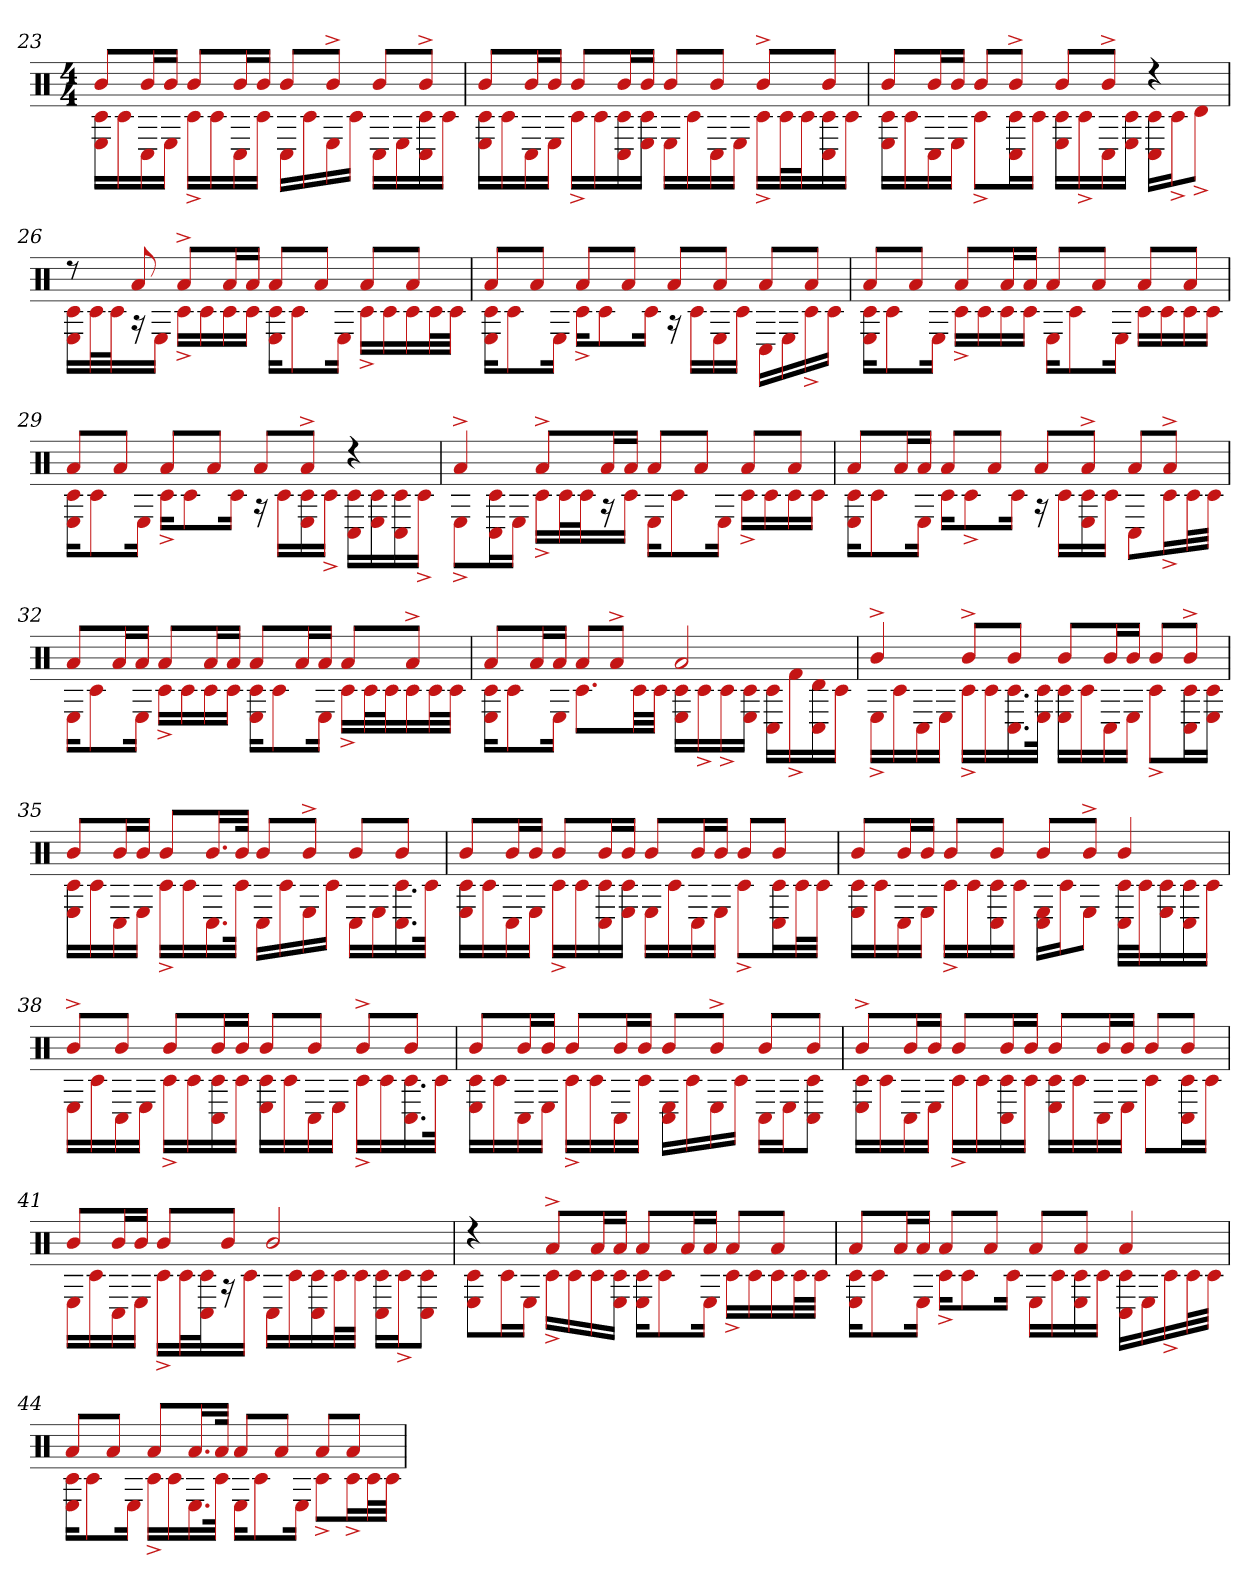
**kern
*part1
*staff1
*clefX
*k[]
*M4/4
=23
*^
8bL	16E 16c#LL
.	16c#
16bL	16C#
16bJJ	16EJJ
8bL	16c#^LL
.	16c#
16bL	16C#
16bJJ	16c#JJ
8bL	16C#LL
.	16c#
8b^J	16E
.	16c#JJ
8bL	16C#LL
.	16E
8b^J	16C# 16c#
.	16c#JJ
=24	=24
8bL	16c# 16ELL
.	16c#
16bL	16C#
16bJJ	16EJJ
8bL	16c#^LL
.	16c#
16bL	16C# 16c#
16bJJ	16E 16c#JJ
8bL	16ELL
.	16c#
8bJ	16C#
.	16EJJ
8b^L	16c#^LL
.	32c#L
.	32c#J
8bJ	16c# 16C#
.	16c#JJ
=25	=25
8bL	16c# 16ELL
.	16c#
16bL	16C#
16bJJ	16EJJ
8bL	8c#^L
8b^J	16C# 16c#L
.	16c#JJ
8bL	16E 16c#LL
.	16c#^
8b^J	16C#
.	16c# 16EJJ
4r	16C# 16c#LL
.	16c#^J
.	8d^J
=26	=26
8r	16c# 16ELL
.	32c#L
.	32c#J
8a	16r
.	16EJJ
8a^L	16c#^LL
.	16c#
16aL	16c#
16aJJ	16c#JJ
8aL	16c# 16EKL
.	8c#
8aJ	.
.	16EJk
8aL	16c#^LL
.	16c#
8aJ	16c#
.	32c#L
.	32c#JJJ
=27	=27
8aL	16c# 16EKL
.	8c#
8aJ	.
.	16EJk
8aL	16c#^KL
.	8c#
8aJ	.
.	16c#Jk
8aL	16r
.	16c#LL
8aJ	16E
.	16c#JJ
8aL	16C#LL
.	16E
8aJ	16c#^
.	16c#JJ
=28	=28
8aL	16c# 16EKL
.	8c#
8aJ	.
.	16EJk
8aL	16c#^LL
.	16c#
16aL	16c#
16aJJ	16c#JJ
8aL	16EKL
.	8c#
8aJ	.
.	16EJk
8aL	16c#LL
.	16c#
8aJ	16c#
.	16c#JJ
=29	=29
8aL	16c# 16EKL
.	8c#
8aJ	.
.	16EJk
8aL	16c#^KL
.	8c#
8aJ	.
.	16c#Jk
8aL	16r
.	16c#LL
8a^J	16c# 16E
.	16c#^JJ
4r	16C# 16c#LL
.	16E 16c#
.	16C# 16c#
.	16c#^JJ
=30	=30
4a^	8E^L
.	16c# 16C#L
.	16EJJ
8a^L	16c#^LL
.	32c#L
.	32c#J
16aL	16r
16aJJ	16c#JJ
8aL	16EKL
.	8c#
8aJ	.
.	16EJk
8aL	16c#^LL
.	16c#
8aJ	16c#
.	16c#JJ
=31	=31
8aL	16c# 16EKL
.	8c#
16aL	.
16aJJ	16EJk
8aL	16c#KL
.	8c#^
8aJ	.
.	16c#Jk
8aL	16r
.	16c#LL
8a^J	16c# 16E
.	16c#JJ
8aL	8C#L
8a^J	16c#^L
.	32c#L
.	32c#JJJ
=32	=32
8aL	16EKL
.	8c#
16aL	.
16aJJ	16EJk
8aL	16c#^LL
.	16c#
16aL	16c#
16aJJ	16c#JJ
8aL	16c# 16EKL
.	8c#
16aL	.
16aJJ	16EJk
8aL	16c#^LL
.	32c#L
.	32c#J
8a^J	16c#
.	32c#L
.	32c#JJJ
=33	=33
8aL	16c# 16EKL
.	8c#
16aL	.
16aJJ	16EJk
8aL	8.c#L
8a^J	.
.	32c#LL
.	32c#JJJ
2a	16E 16c#LL
.	16c#^
.	16c#^
.	16c# 16EJJ
.	16C# 16c#LL
.	16f#^
.	16C# 16d
.	16c#JJ
=34	=34
4b^	16E^LL
.	16c#
.	16C#
.	16EJJ
8b^L	16c#^LL
.	16c#
8bJ	16.C# 16.c#
.	32E 32c#JJk
8bL	16E 16c#LL
.	16c#
16bL	16C#
16bJJ	16EJJ
8bL	8c#^L
8b^J	16c# 16C#L
.	16E 16c#JJ
=35	=35
8bL	16c# 16ELL
.	16c#
16bL	16C#
16bJJ	16EJJ
8bL	16c#^LL
.	16c#
16.bL	16.C#
32bJJk	32c#JJk
8bL	16C#LL
.	16c#
8b^J	16E
.	16c#JJ
8bL	16C#LL
.	16E
8bJ	16.c# 16.C#
.	32c#JJk
=36	=36
8bL	16c# 16ELL
.	16c#
16bL	16C#
16bJJ	16EJJ
8bL	16c#^LL
.	16c#
16bL	16C# 16c#
16bJJ	16c# 16EJJ
8bL	16ELL
.	16c#
16bL	16C#
16bJJ	16EJJ
8bL	8c#^L
8bJ	16C# 16c#L
.	32c#L
.	32c#JJJ
=37	=37
8bL	16c# 16ELL
.	16c#
16bL	16C#
16bJJ	16EJJ
8bL	16c#^LL
.	16c#
8bJ	16C# 16c#
.	16c#JJ
8bL	16C# 16ELL
.	16c#J
8b^J	8EJ
4b	32C# 32c#LLL
.	32c#J
.	16E 16c#
.	16C# 16c#
.	16c#JJ
=38	=38
8b^L	16ELL
.	16c#
8bJ	16C#
.	16EJJ
8bL	16c#^LL
.	16c#
16bL	16C# 16c#
16bJJ	16c#JJ
8bL	16c# 16ELL
.	16c#
8bJ	16C#
.	16EJJ
8b^L	16c#^LL
.	16c#
8bJ	16.C# 16.c#
.	32c#JJk
=39	=39
8bL	16c# 16ELL
.	16c#
16bL	16C#
16bJJ	16EJJ
8bL	16c#^LL
.	16c#
16bL	16C#
16bJJ	16c#JJ
8bL	16C# 16ELL
.	16c#
8b^J	16E
.	16c#JJ
8bL	16C#LL
.	16EJ
8bJ	8c# 8C#J
=40	=40
8b^L	16E 16c#LL
.	16c#
16bL	16C#
16bJJ	16EJJ
8bL	16c#^LL
.	16c#
16bL	16c# 16C#
16bJJ	16c#JJ
8bL	16c# 16ELL
.	16c#
16bL	16C#
16bJJ	16EJJ
8bL	8c#L
8bJ	16C# 16c#L
.	16c#JJ
=41	=41
8bL	16ELL
.	16c#
16bL	16C#
16bJJ	16EJJ
8bL	16c#^LL
.	32c#L
.	32c# 32C#J
8bJ	16r
.	16c#JJ
2b	16C#LL
.	16c#
.	16C# 16c#
.	32c#L
.	32c#JJJ
.	16C# 16c#LL
.	16c#^J
.	8C# 8c#J
=42	=42
4r	8c# 8EL
.	16c#L
.	16EJJ
8a^L	16c#^LL
.	16c#
16aL	16c#
16aJJ	16E 16c#JJ
8aL	16E 16c#KL
.	8c#
16aL	.
16aJJ	16EJk
8aL	16c#^LL
.	16c#
8aJ	16c#
.	32c#L
.	32c#JJJ
=43	=43
8aL	16c# 16EKL
.	8c#
16aL	.
16aJJ	16EJk
8aL	16c#^KL
.	8c#
8aJ	.
.	16c#Jk
8aL	16ELL
.	16c#
8aJ	16c# 16E
.	16c#JJ
4a	16c# 16C#LL
.	16E
.	16c#^
.	32c#L
.	32c#JJJ
=44	=44
8aL	16c# 16EKL
.	8c#
8aJ	.
.	16EJk
8aL	16c#^LL
.	16c#
16.aL	16.E
32aJJk	32c#JJk
8aL	16EKL
.	8c#
8aJ	.
.	16EJk
8aL	8c#^L
8aJ	16c#^L
.	32c#L
.	32c#JJJ
*v	*v
=
*-
